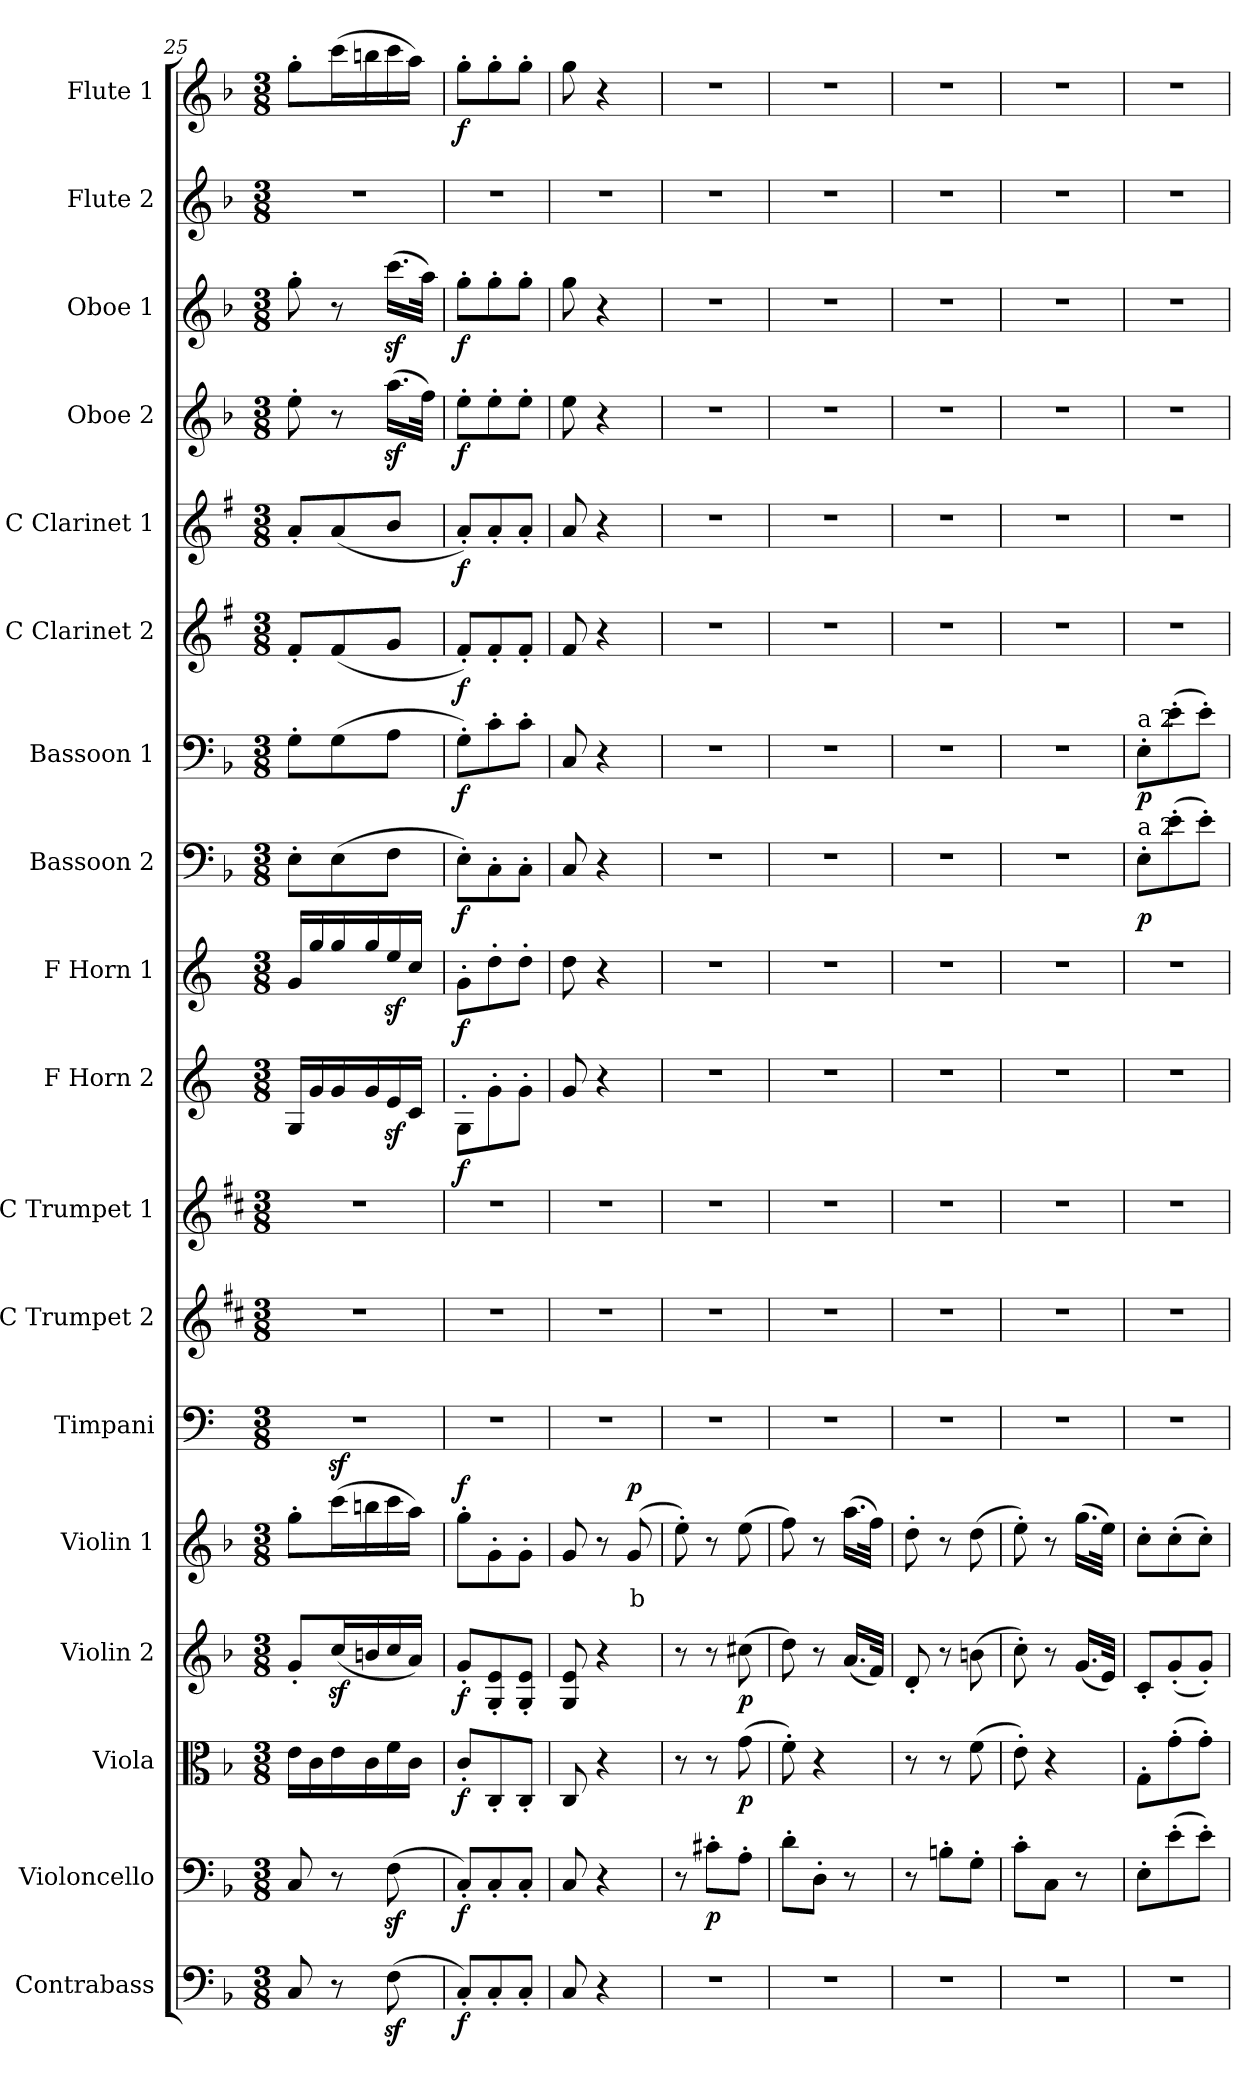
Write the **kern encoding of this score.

**kern	**dynam	**kern	**dynam	**kern	**dynam	**kern	**dynam	**kern	**text	**dynam	**kern	**kern	**kern	**kern	**dynam	**kern	**dynam	**kern	**dynam	**kern	**dynam	**kern	**dynam	**kern	**dynam	**kern	**dynam	**kern	**dynam	**kern	**kern	**dynam
*part18	*part18	*part17	*part17	*part16	*part16	*part15	*part15	*part14	*part14	*part14	*part13	*part12	*part11	*part10	*part10	*part9	*part9	*part8	*part8	*part7	*part7	*part6	*part6	*part5	*part5	*part4	*part4	*part3	*part3	*part2	*part1	*part1
*staff18	*staff18	*staff17	*staff17	*staff16	*staff16	*staff15	*staff15	*staff14	*staff14	*staff14	*staff13	*staff12	*staff11	*staff10	*staff10	*staff9	*staff9	*staff8	*staff8	*staff7	*staff7	*staff6	*staff6	*staff5	*staff5	*staff4	*staff4	*staff3	*staff3	*staff2	*staff1	*staff1
*I"Contrabass	*	*I"Violoncello	*	*I"Viola	*	*I"Violin 2	*	*I"Violin 1	*	*	*I"Timpani	*I"C Trumpet 2	*I"C Trumpet 1	*I"F Horn 2	*	*I"F Horn 1	*	*I"Bassoon 2	*	*I"Bassoon 1	*	*I"C Clarinet 2	*	*I"C Clarinet 1	*	*I"Oboe 2	*	*I"Oboe 1	*	*I"Flute 2	*I"Flute 1	*
*I'Cb	*	*I'Vc	*	*I'Vla	*	*I'Vln 2	*	*I'Vln 1	*	*	*I'Timp	*I'Tpt 2	*I'Tpt 1	*I'Hn 2	*	*I'Hn 1	*	*I'Bsn 2	*	*I'Bsn 1	*	*I'Cl 2	*	*I'Cl 1	*	*I'Ob 2	*	*I'Ob 1	*	*I'Fl 2	*I'Fl 1	*
*clefF4	*	*clefF4	*	*clefC3	*	*clefG2	*	*clefG2	*	*	*clefF4	*clefG2	*clefG2	*clefG2	*	*clefG2	*	*clefF4	*	*clefF4	*	*clefG2	*	*clefG2	*	*clefG2	*	*clefG2	*	*clefG2	*clefG2	*
*ITrd7c12	*	*	*	*	*	*	*	*	*	*	*	*ITrd1c2	*ITrd1c2	*ITrd4c7	*	*ITrd4c7	*	*	*	*	*	*ITrd1c2	*	*ITrd1c2	*	*	*	*	*	*	*	*
*k[b-]	*	*k[b-]	*	*k[b-]	*	*k[b-]	*	*k[b-]	*	*	*k[]	*k[]	*k[]	*k[b-]	*	*k[b-]	*	*k[b-]	*	*k[b-]	*	*k[b-]	*	*k[b-]	*	*k[b-]	*	*k[b-]	*	*k[b-]	*k[b-]	*
*F:	*	*F:	*	*F:	*	*F:	*	*F:	*	*	*	*	*	*	*	*	*	*F:	*	*F:	*	*F:	*	*F:	*	*F:	*	*F:	*	*F:	*F:	*
*M3/8	*	*M3/8	*	*M3/8	*	*M3/8	*	*M3/8	*	*	*M3/8	*M3/8	*M3/8	*M3/8	*	*M3/8	*	*M3/8	*	*M3/8	*	*M3/8	*	*M3/8	*	*M3/8	*	*M3/8	*	*M3/8	*M3/8	*
=25	=25	=25	=25	=25	=25	=25	=25	=25	=25	=25	=25	=25	=25	=25	=25	=25	=25	=25	=25	=25	=25	=25	=25	=25	=25	=25	=25	=25	=25	=25	=25	=25
8CC/	.	8C/	.	16e\LL	.	8g'/L	.	8gg'\L	.	.	4.r	4.r	4.r	16C/LL	.	16c/LL	.	8E'\L	.	8G'\L	.	8e'/L	.	8g'/L	.	8ee'\	.	8gg'\	.	4.r	8gg'\L	.
.	.	.	.	16c\	.	.	.	.	.	.	.	.	.	16c/	.	16cc/	.	.	.	.	.	.	.	.	.	.	.	.	.	.	.	.
8r	.	8r	.	16e\	.	(16ccz</L	.	(16cccz<\L	.	.	.	.	.	16c/	.	16cc/	.	(8E\	.	(8G\	.	(8e/	.	(8g/	.	8r	.	8r	.	.	(16ccc\L	.
.	.	.	.	16c\	.	16bn/	.	16bbn\	.	.	.	.	.	16c/	.	16cc/	.	.	.	.	.	.	.	.	.	.	.	.	.	.	16bbn\	.
(8FFz<\	.	(8Fz<\	.	16f\	.	16cc/	.	16ccc\	.	.	.	.	.	16Az</	.	16az</	.	8F\J	.	8A\J	.	8f/J	.	8a/J	.	(16.aaz<\LL	.	(16.cccz<\LL	.	.	16ccc\	.
.	.	.	.	16c\JJ	.	16a/JJ)	.	16aa\JJ)	.	.	.	.	.	16F/JJ	.	16f/JJ	.	.	.	.	.	.	.	.	.	.	.	.	.	.	16aa\JJ)	.
.	.	.	.	.	.	.	.	.	.	.	.	.	.	.	.	.	.	.	.	.	.	.	.	.	.	32ff\JJk)	.	32aa\JJk)	.	.	.	.
!!LO:PB:g=z
=26	=26	=26	=26	=26	=26	=26	=26	=26	=26	=26	=26	=26	=26	=26	=26	=26	=26	=26	=26	=26	=26	=26	=26	=26	=26	=26	=26	=26	=26	=26	=26	=26
!	!LO:DY:b	!	!LO:DY:b	!	!LO:DY:b	!	!LO:DY:b	!	!	!LO:DY:b	!	!	!	!	!LO:DY:b	!	!LO:DY:b	!	!LO:DY:b	!	!LO:DY:b	!	!LO:DY:b	!	!LO:DY:b	!	!LO:DY:b	!	!LO:DY:b	!	!	!LO:DY:b
8CC'/L)	f	8C'/L)	f	8c'/L	f	8g'/L	f	8gg'\L	.	f	4.r	4.r	4.r	8C'\L	f	8c'\L	f	8E'\L)	f	8G'\L)	f	8e'/L)	f	8g'/L)	f	8ee'\L	f	8gg'\L	f	4.r	8gg'\L	f
8CC'/	.	8C'/	.	8C'/	.	8G/' 8e/'	.	8g'\	.	.	.	.	.	8c'\	.	8g'\	.	8C'\	.	8c'\	.	8e'/	.	8g'/	.	8ee'\	.	8gg'\	.	.	8gg'\	.
8CC'/J	.	8C'/J	.	8C'/J	.	8G/' 8e/'J	.	8g'\J	.	.	.	.	.	8c'\J	.	8g'\J	.	8C'\J	.	8c'\J	.	8e'/J	.	8g'/J	.	8ee'\J	.	8gg'\J	.	.	8gg'\J	.
=27	=27	=27	=27	=27	=27	=27	=27	=27	=27	=27	=27	=27	=27	=27	=27	=27	=27	=27	=27	=27	=27	=27	=27	=27	=27	=27	=27	=27	=27	=27	=27	=27
8CC/	.	8C/	.	8C/	.	8G/ 8e/	.	8g/	.	.	4.r	4.r	4.r	8c/	.	8g\	.	8C/	.	8C/	.	8e/	.	8g/	.	8ee\	.	8gg\	.	4.r	8gg\	.
4r	.	4r	.	4r	.	4r	.	8r	.	.	.	.	.	4r	.	4r	.	4r	.	4r	.	4r	.	4r	.	4r	.	4r	.	.	4r	.
!	!	!	!	!	!	!	!	!	!LO:LY:b:color=#FF0000	!LO:DY:b	!	!	!	!	!	!	!	!	!	!	!	!	!	!	!	!	!	!	!	!	!	!
.	.	.	.	.	.	.	.	(8g/	b	p	.	.	.	.	.	.	.	.	.	.	.	.	.	.	.	.	.	.	.	.	.	.
=28	=28	=28	=28	=28	=28	=28	=28	=28	=28	=28	=28	=28	=28	=28	=28	=28	=28	=28	=28	=28	=28	=28	=28	=28	=28	=28	=28	=28	=28	=28	=28	=28
4.r	.	8r	.	8r	.	8r	.	8ee'\)	.	.	4.r	4.r	4.r	4.r	.	4.r	.	4.r	.	4.r	.	4.r	.	4.r	.	4.r	.	4.r	.	4.r	4.r	.
!	!	!	!LO:DY:b	!	!	!	!	!	!	!	!	!	!	!	!	!	!	!	!	!	!	!	!	!	!	!	!	!	!	!	!	!
.	.	8c#X'\L	p	8r	.	8r	.	8r	.	.	.	.	.	.	.	.	.	.	.	.	.	.	.	.	.	.	.	.	.	.	.	.
!	!	!	!	!	!LO:DY:b	!	!LO:DY:b	!	!	!	!	!	!	!	!	!	!	!	!	!	!	!	!	!	!	!	!	!	!	!	!	!
.	.	8A'\J	.	(8g\	p	(8cc#X\	p	(8ee\	.	.	.	.	.	.	.	.	.	.	.	.	.	.	.	.	.	.	.	.	.	.	.	.
=29	=29	=29	=29	=29	=29	=29	=29	=29	=29	=29	=29	=29	=29	=29	=29	=29	=29	=29	=29	=29	=29	=29	=29	=29	=29	=29	=29	=29	=29	=29	=29	=29
4.r	.	8d'\L	.	8f'\)	.	8dd\)	.	8ff\)	.	.	4.r	4.r	4.r	4.r	.	4.r	.	4.r	.	4.r	.	4.r	.	4.r	.	4.r	.	4.r	.	4.r	4.r	.
.	.	8D'\J	.	4r	.	8r	.	8r	.	.	.	.	.	.	.	.	.	.	.	.	.	.	.	.	.	.	.	.	.	.	.	.
.	.	8r	.	.	.	(16.a/LL	.	(16.aa\LL	.	.	.	.	.	.	.	.	.	.	.	.	.	.	.	.	.	.	.	.	.	.	.	.
.	.	.	.	.	.	32f/JJk)	.	32ff\JJk)	.	.	.	.	.	.	.	.	.	.	.	.	.	.	.	.	.	.	.	.	.	.	.	.
=30	=30	=30	=30	=30	=30	=30	=30	=30	=30	=30	=30	=30	=30	=30	=30	=30	=30	=30	=30	=30	=30	=30	=30	=30	=30	=30	=30	=30	=30	=30	=30	=30
4.r	.	8r	.	8r	.	8d'/	.	8dd'\	.	.	4.r	4.r	4.r	4.r	.	4.r	.	4.r	.	4.r	.	4.r	.	4.r	.	4.r	.	4.r	.	4.r	4.r	.
.	.	8Bn'\L	.	8r	.	8r	.	8r	.	.	.	.	.	.	.	.	.	.	.	.	.	.	.	.	.	.	.	.	.	.	.	.
.	.	8G'\J	.	(8f\	.	(8bn\	.	(8dd\	.	.	.	.	.	.	.	.	.	.	.	.	.	.	.	.	.	.	.	.	.	.	.	.
=31	=31	=31	=31	=31	=31	=31	=31	=31	=31	=31	=31	=31	=31	=31	=31	=31	=31	=31	=31	=31	=31	=31	=31	=31	=31	=31	=31	=31	=31	=31	=31	=31
4.r	.	8c'\L	.	8e'\)	.	8cc'\)	.	8ee'\)	.	.	4.r	4.r	4.r	4.r	.	4.r	.	4.r	.	4.r	.	4.r	.	4.r	.	4.r	.	4.r	.	4.r	4.r	.
.	.	8C\J	.	4r	.	8r	.	8r	.	.	.	.	.	.	.	.	.	.	.	.	.	.	.	.	.	.	.	.	.	.	.	.
.	.	8r	.	.	.	(16.g/LL	.	(16.gg\LL	.	.	.	.	.	.	.	.	.	.	.	.	.	.	.	.	.	.	.	.	.	.	.	.
.	.	.	.	.	.	32e/JJk)	.	32ee\JJk)	.	.	.	.	.	.	.	.	.	.	.	.	.	.	.	.	.	.	.	.	.	.	.	.
=32	=32	=32	=32	=32	=32	=32	=32	=32	=32	=32	=32	=32	=32	=32	=32	=32	=32	=32	=32	=32	=32	=32	=32	=32	=32	=32	=32	=32	=32	=32	=32	=32
!	!	!	!	!	!	!	!	!	!	!	!	!	!	!	!	!	!	!	!	!LO:TX:a:t=a 2	!	!	!	!	!	!	!	!	!	!	!	!
!	!	!	!	!	!	!	!	!	!	!	!	!	!	!	!	!	!	!LO:TX:a:t=a 2	!	!	!	!	!	!	!	!	!	!	!	!	!	!
!	!	!	!	!	!	!	!	!	!	!	!	!	!	!	!	!	!	!	!LO:DY:b	!	!LO:DY:b	!	!	!	!	!	!	!	!	!	!	!
4.r	.	8E'\L	.	8G'\L	.	8c'/L	.	8cc'\L	.	.	4.r	4.r	4.r	4.r	.	4.r	.	8E'\L	p	8E'\L	p	4.r	.	4.r	.	4.r	.	4.r	.	4.r	4.r	.
.	.	(8e'\	.	(8g'\	.	(8g'/	.	(8cc'\	.	.	.	.	.	.	.	.	.	(8e'\	.	(8e'\	.	.	.	.	.	.	.	.	.	.	.	.
.	.	8e'\J)	.	8g'\J)	.	8g'/J)	.	8cc'\J)	.	.	.	.	.	.	.	.	.	8e'\J)	.	8e'\J)	.	.	.	.	.	.	.	.	.	.	.	.
=	=	=	=	=	=	=	=	=	=	=	=	=	=	=	=	=	=	=	=	=	=	=	=	=	=	=	=	=	=	=	=	=
*-	*-	*-	*-	*-	*-	*-	*-	*-	*-	*-	*-	*-	*-	*-	*-	*-	*-	*-	*-	*-	*-	*-	*-	*-	*-	*-	*-	*-	*-	*-	*-	*-
